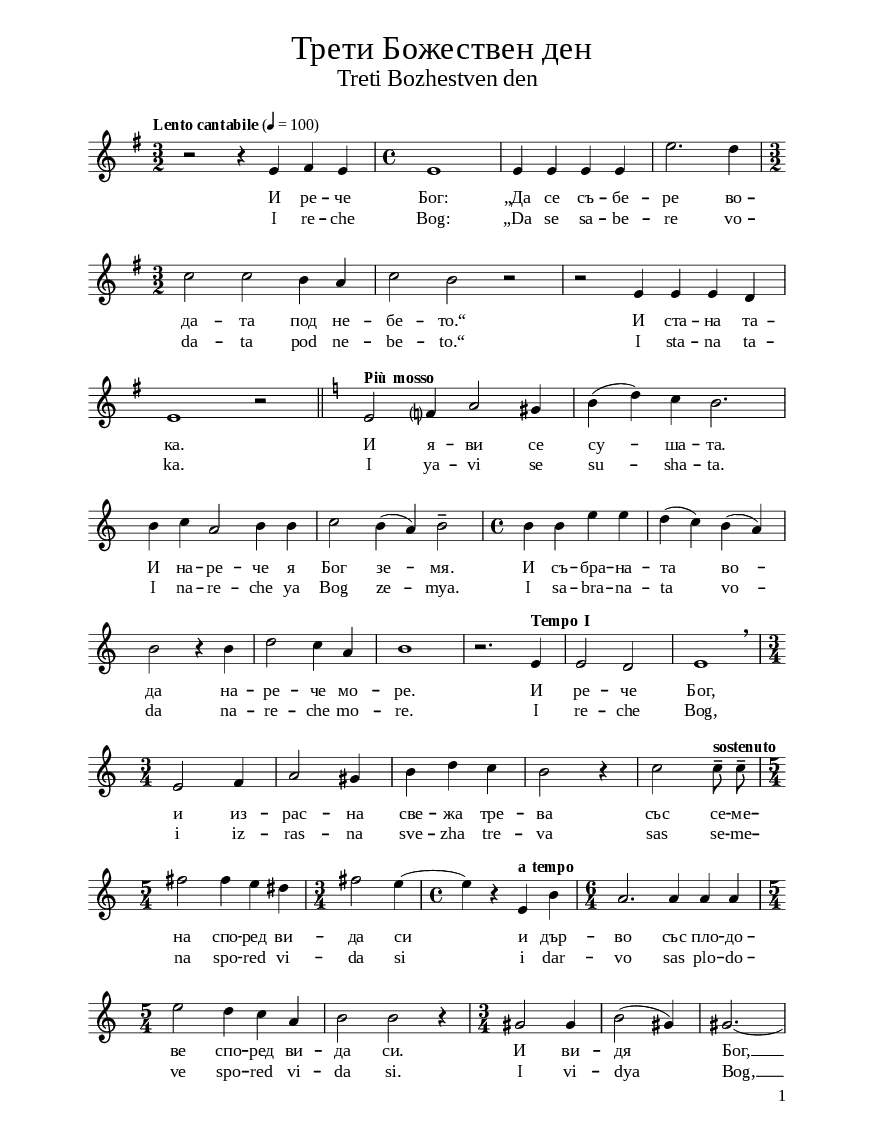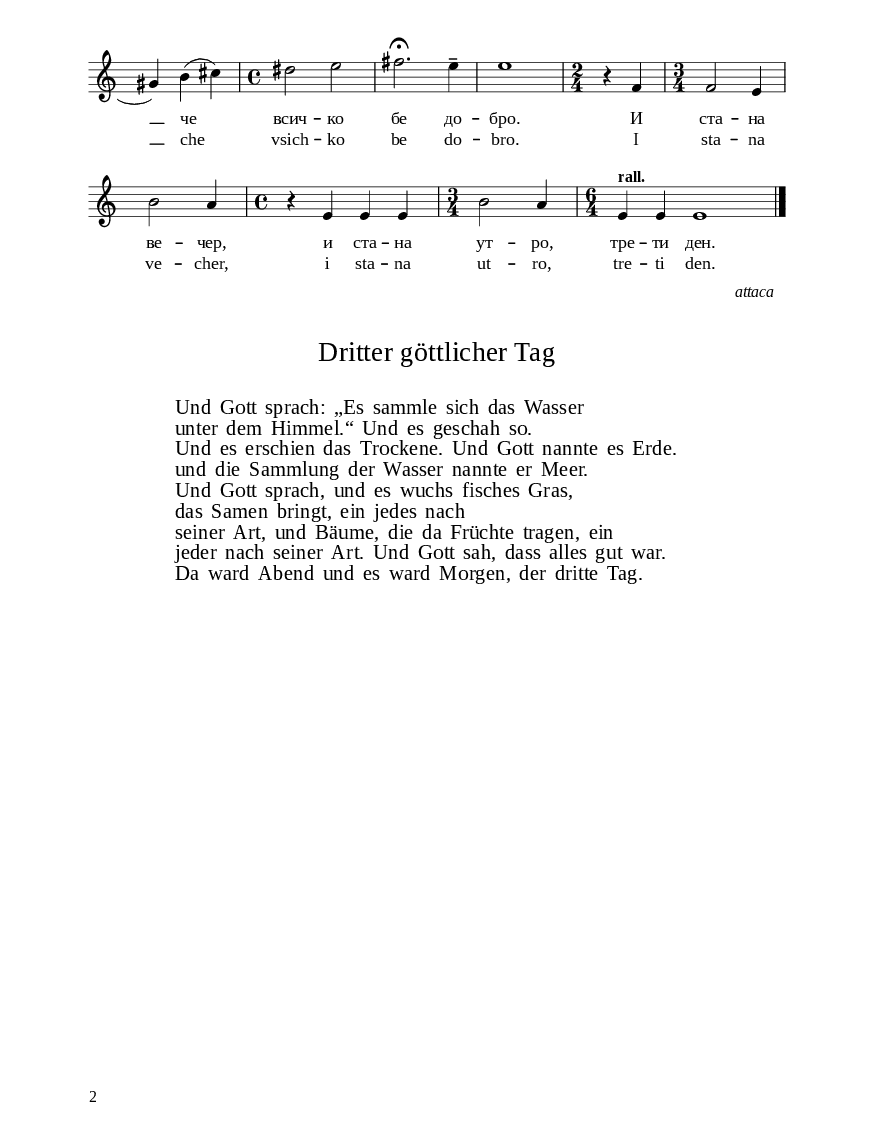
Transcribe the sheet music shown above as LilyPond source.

\version "2.22.1"

% include paper part and global functions
\include "include/globals.ily"

\bookpart {
  \include "include/bookpart-paper.ily"
  \score {
    \include "include/score-layout.ily"

    \new Voice \absolute {
      \clef treble
      \key g \major
      \time 3/2
      \tempoFunc "Lento cantabile" 4 "100"
      \autoBeamOff
      r2 r4  e'4  fis'4
      e'4 | % 2
      \time 4/4  | % 2
      e'1 | % 3
      e'4  e'4  e'4  e'4 | % 4
      e''2. d''4 \break  | % 5
      \time 3/2   | % 5
      c''2 c''2 b'4  a'4 | % 6
      c''2 b'2 r2 | % 7
      r2  e'4  e'4  e'4  d'4 \break | % 8
      e'1 r2 \bar "||"
      \key c \major | % 9
      e'2 ^\markup{ \bold {Più mosso} }  f'?4  a'2
      gis'4 | \barNumberCheck #10
      b'4 ( d''4 ) c''4 b'2. \break | % 11
      b'4 c''4  a'2 b'4 b'4
      | % 12
      c''2 b'4 (  a'4 ) b'2 -- | % 13
      \time 4/4  | % 13
      b'4 b'4 e''4 e''4 | % 14
      d''4 ( c''4 ) b'4 (  a'4 )
      \break | % 15
      b'2 r4 b'4 | % 16
      d''2 c''4  a'4 | % 17
      b'1 | % 18
      r2.  e'4 ^\markup{ \bold {Tempo I} } | % 19
      e'2  d'2 | \barNumberCheck #20
      e'1 \breathe  \break | % 21
      \time 3/4  | % 21
      e'2  f'4  | % 22
      a'2  gis'4 | % 23
      b'4 d''4 c''4 | % 24
      b'2 r4 | % 25
      c''2 c''8 --  ^\markup{ \bold {sostenuto} }
      c''8 -- \break | % 26
      \time 5/4  | % 26
      fis''2 fis''4 e''4 dis''4 | % 27
      \time 3/4  | % 27
      fis''2 e''4 ~ | % 28
      \time 4/4  | % 28
      e''4 r4  e'4 ^\markup{ \bold {a tempo} }
      b'4 | % 29
      \time 6/4  | % 29
      a'2.  a'4  a'4  a'4 \break |
      \time 5/4  |
      e''2 d''4 c''4  a'4  | % 31
      b'2 b'2 r4 | % 32
      \time 3/4  | % 32
      gis'2  gis'4 | % 33
      b'2 (  gis'4 ) | % 34
      gis'2. ~ \break | % 35
      gis'4 b'4 ( cis''4 ) | % 36
      \time 4/4  | % 36
      dis''2 e''2  | % 37
      fis''2. ^\fermata e''4 -- | % 38
      e''1 | % 39
      \time 2/4  | % 39
      r4  f'4 |
      \time 3/4  |
      f'2  e'4 \break | % 41
      b'2  a'4 | % 42
      \time 4/4  | % 42
      r4  e'4  e'4  e'4 | % 43
      \time 3/4  | % 43
      b'2  a'4 | % 44
      \time 6/4  | % 44
      e'4 ^\markup{ \bold {rall.} }  e'4 e'1
      \bar "|."
    }

    \addlyrics {
      И
      ре -- че Бог: „Да се съ -- бе --
      ре во -- да -- та под не -- бе --
      то.“ И ста -- на та -- ка. И я --
      ви се су -- ша -- та. И на --
      ре -- че я Бог зе -- мя. И съ
      -- бра -- на -- та  во -- да на
      -- ре -- че мо -- ре. И ре -- че
      Бог, и из -- рас -- на све -- жа
      тре -- ва със се -- ме -- на спо --
      ред ви -- да си  и дър -- во
      със пло -- до -- ве спо -- ред ви --
      да си. И ви -- дя  Бог, __ че
      всич -- ко бе до -- бро. И ста
      -- на ве -- чер, и ста -- на ут --
      ро, тре -- ти ден.}
      \addlyrics {
        I
        re -- che Bog: „Da se sa -- be --
        re vo -- da -- ta pod ne -- be --
        to.“ I sta -- na ta -- ka. I ya --
        vi se su -- sha -- ta. I na --
        re -- che ya Bog ze -- mya. I sa
        -- bra -- na -- ta  vo -- da na
        -- re -- che mo -- re. I re -- che
        Bog, i iz -- ras -- na sve -- zha
        tre -- va sas se -- me -- na spo --
        red vi -- da si  i dar -- vo
        sas plo -- do -- ve spo -- red vi --
        da si. I vi -- dya  Bog, __ che
        vsich -- ko be do -- bro. I sta
        -- na ve -- cher, i sta -- na ut --
        ro, tre -- ti den.}

        \header {
          title = \titleFunc " Трети Божествен ден" "Treti Bozhestven den"
        }

        \midi{}

      } % score

      \markup \raise #2.8 \override #'(baseline-skip . 2) {
        \column {
          \fill-line \italic { "" "" \concat {"attaca" "   " }}
        }
      }

      \markup \empty-one

      % include foreign translation(s) of the song
      \version "2.24.1"

\markup \fill-line { \fontsize #deTitleFontSize "Dritter göttlicher Tag" }
\markup \null
\markup \null
\markup \fontsize #deCoupletFontSize {
  \hspace #7
  \override #`(baseline-skip . ,deCoupletBaselineSkip)

  \column {
    \line { " " }


    \line { " "Und Gott sprach: „Es sammle sich das Wasser}
    \line { " "unter dem Himmel.“ Und es geschah so.}
    \line { " "Und es erschien das Trockene. Und Gott nannte es Erde.} 
    \line { " " und die Sammlung der Wasser nannte er Meer.}
    \line { " "Und Gott sprach, und es wuchs fisches Gras,}
    \line { " "das Samen bringt, ein jedes nach}
    \line { " "seiner Art, und Bäume, die da Früchte tragen, ein}
    \line { " "jeder nach seiner Art. Und Gott sah, dass alles gut war.}
    \line { " " Da ward Abend und es ward Morgen, der dritte Tag.}


  }
}


    } % bookpart

    % Più mosso
    %
